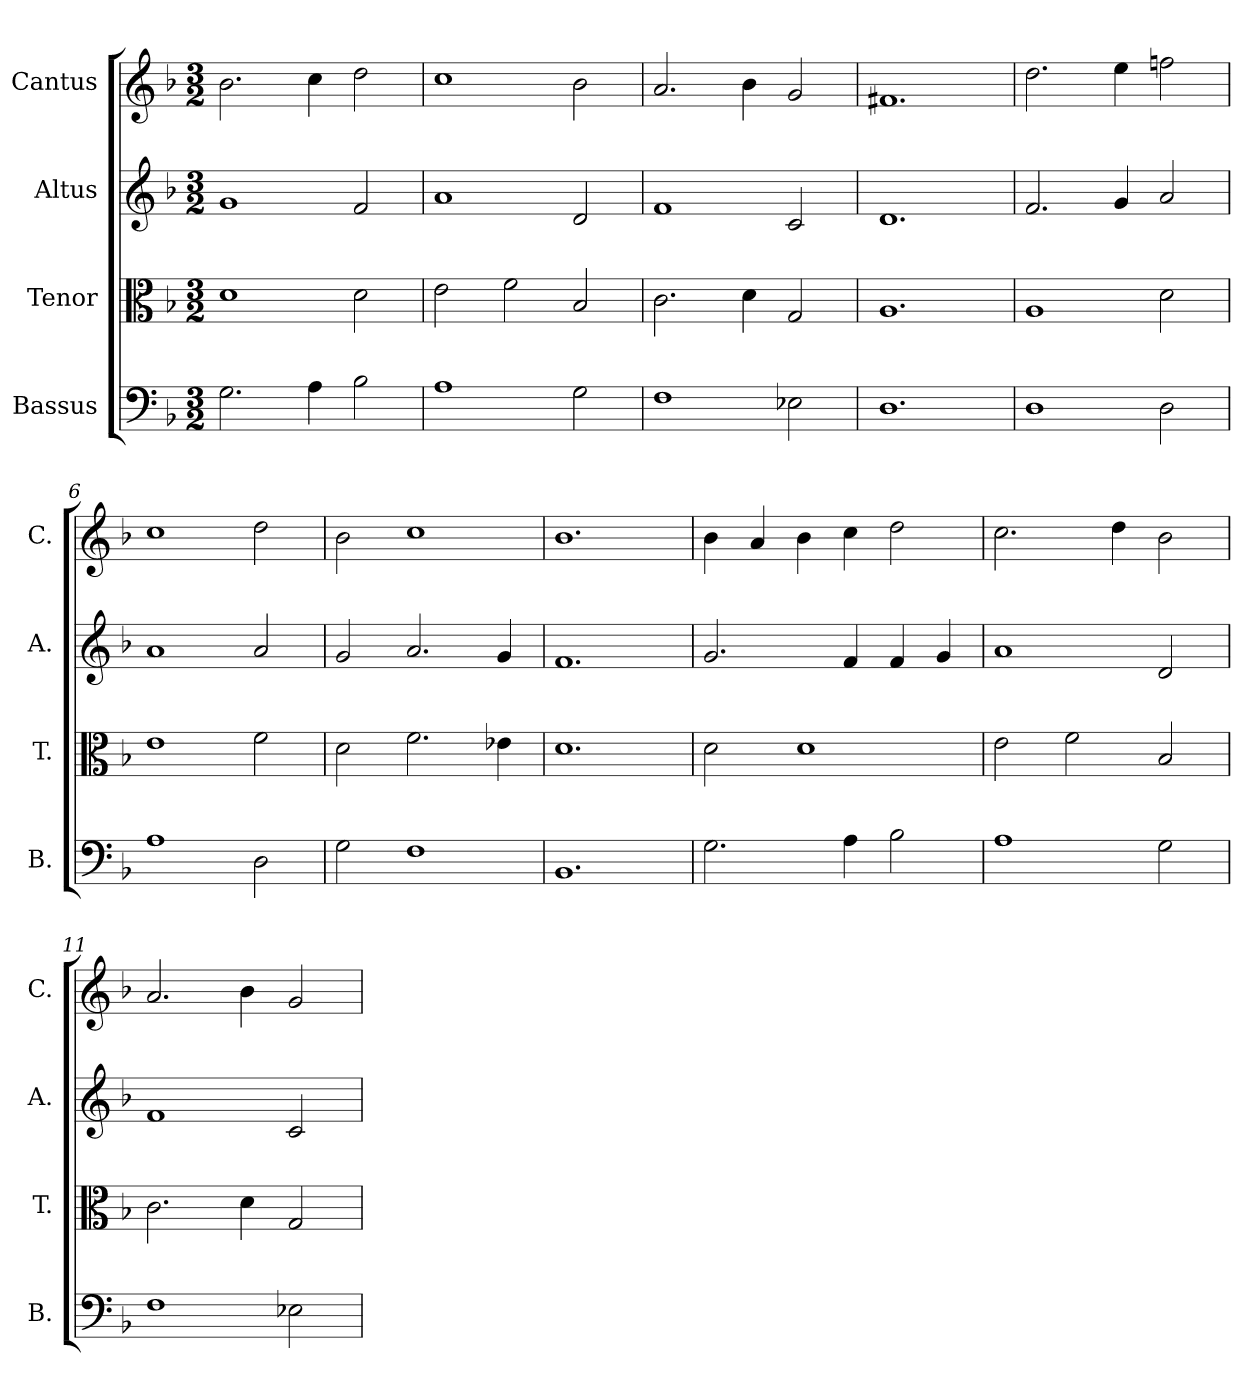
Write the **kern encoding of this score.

**kern	**kern	**kern	**kern
*part4	*part3	*part2	*part1
*staff4	*staff3	*staff2	*staff1
*I"Bassus	*I"Tenor	*I"Altus	*I"Cantus
*I'B.	*I'T.	*I'A.	*I'C.
*clefF4	*clefC3	*clefG2	*clefG2
*k[b-]	*k[b-]	*k[b-]	*k[b-]
*F:	*F:	*F:	*F:
*M3/2	*M3/2	*M3/2	*M3/2
=1	=1	=1	=1
2.G\	1d\	1g/	2.b-\
4A\	.	.	4cc\
2B-\	2d\	2f/	2dd\
=2	=2	=2	=2
1A\	2e\	1a/	1cc\
.	2f\	.	.
2G\	2B-/	2d/	2b-\
=3	=3	=3	=3
1F\	2.c\	1f/	2.a/
.	4d\	.	4b-\
2E-X\	2G/	2c/	2g/
=4	=4	=4	=4
1.D\	1.A/	1.d/	1.f#X/
=5	=5	=5	=5
1D\	1A/	2.f/	2.dd\
.	.	4g/	4ee\
2D\	2d\	2a/	2ffn\
=6	=6	=6	=6
1A\	1e\	1a/	1cc\
2D\	2f\	2a/	2dd\
=7	=7	=7	=7
2G\	2d\	2g/	2b-\
1F\	2.f\	2.a/	1cc\
.	4e-X\	4g/	.
=8	=8	=8	=8
1.BB-/	1.d\	1.f/	1.b-\
=9	=9	=9	=9
2.G\	2d\	2.g/	4b-\
.	.	.	4a/
.	1d\	.	4b-\
4A\	.	4f/	4cc\
2B-\	.	4f/	2dd\
.	.	4g/	.
=10	=10	=10	=10
1A\	2e\	1a/	2.cc\
.	2f\	.	.
.	.	.	4dd\
2G\	2B-/	2d/	2b-\
!!LO:LB:g=z
=11	=11	=11	=11
1F\	2.c\	1f/	2.a/
.	4d\	.	4b-\
2E-X\	2G/	2c/	2g/
=	=	=	=
*-	*-	*-	*-
